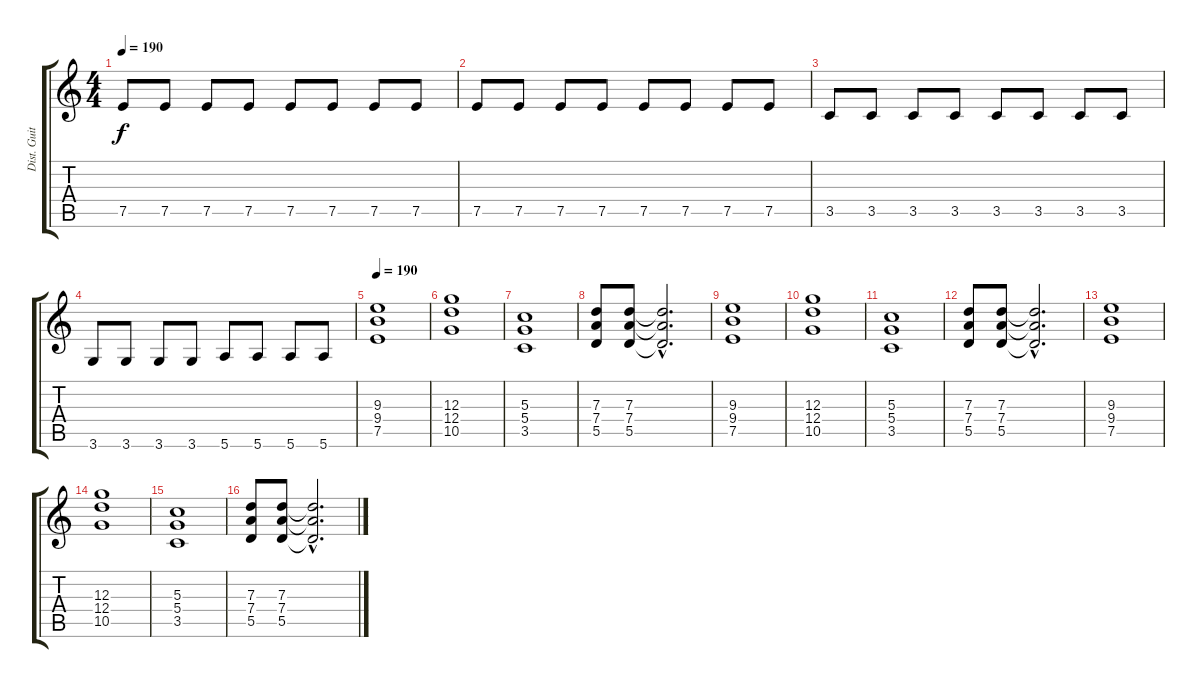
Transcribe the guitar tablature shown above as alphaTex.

\track ("Dist. Guitar 2" "Dist. Guit") {instrument distortionguitar}
\staff {score tabs}
\tuning (E4 B3 G3 D3 A2 E2) {hide}
\ts (4 4)
\tempo 190
\clef g2
\ks c
7.5.8{dy f} 7.5.8 7.5.8 7.5.8 7.5.8 7.5.8 7.5.8 7.5.8 |
7.5.8 7.5.8 7.5.8 7.5.8 7.5.8 7.5.8 7.5.8 7.5.8 |
3.5.8 3.5.8 3.5.8 3.5.8 3.5.8 3.5.8 3.5.8 3.5.8 |
3.6.8 3.6.8 3.6.8 3.6.8 5.6.8 5.6.8 5.6.8 5.6.8 |
\tempo 190
(9.3 9.4 7.5).1 |
(12.3 12.4 10.5).1 |
(5.3 5.4 3.5).1 |
(7.3 7.4 5.5).8 (7.3 7.4 5.5).8 (7.3{hac t} 7.4{hac t} 5.5{hac t}).2{d} |
(9.3 9.4 7.5).1 |
(12.3 12.4 10.5).1 |
(5.3 5.4 3.5).1 |
(7.3 7.4 5.5).8 (7.3 7.4 5.5).8 (7.3{hac t} 7.4{hac t} 5.5{hac t}).2{d} |
(9.3 9.4 7.5).1 |
(12.3 12.4 10.5).1 |
(5.3 5.4 3.5).1 |
(7.3 7.4 5.5).8 (7.3 7.4 5.5).8 (7.3{hac t} 7.4{hac t} 5.5{hac t}).2{d}
